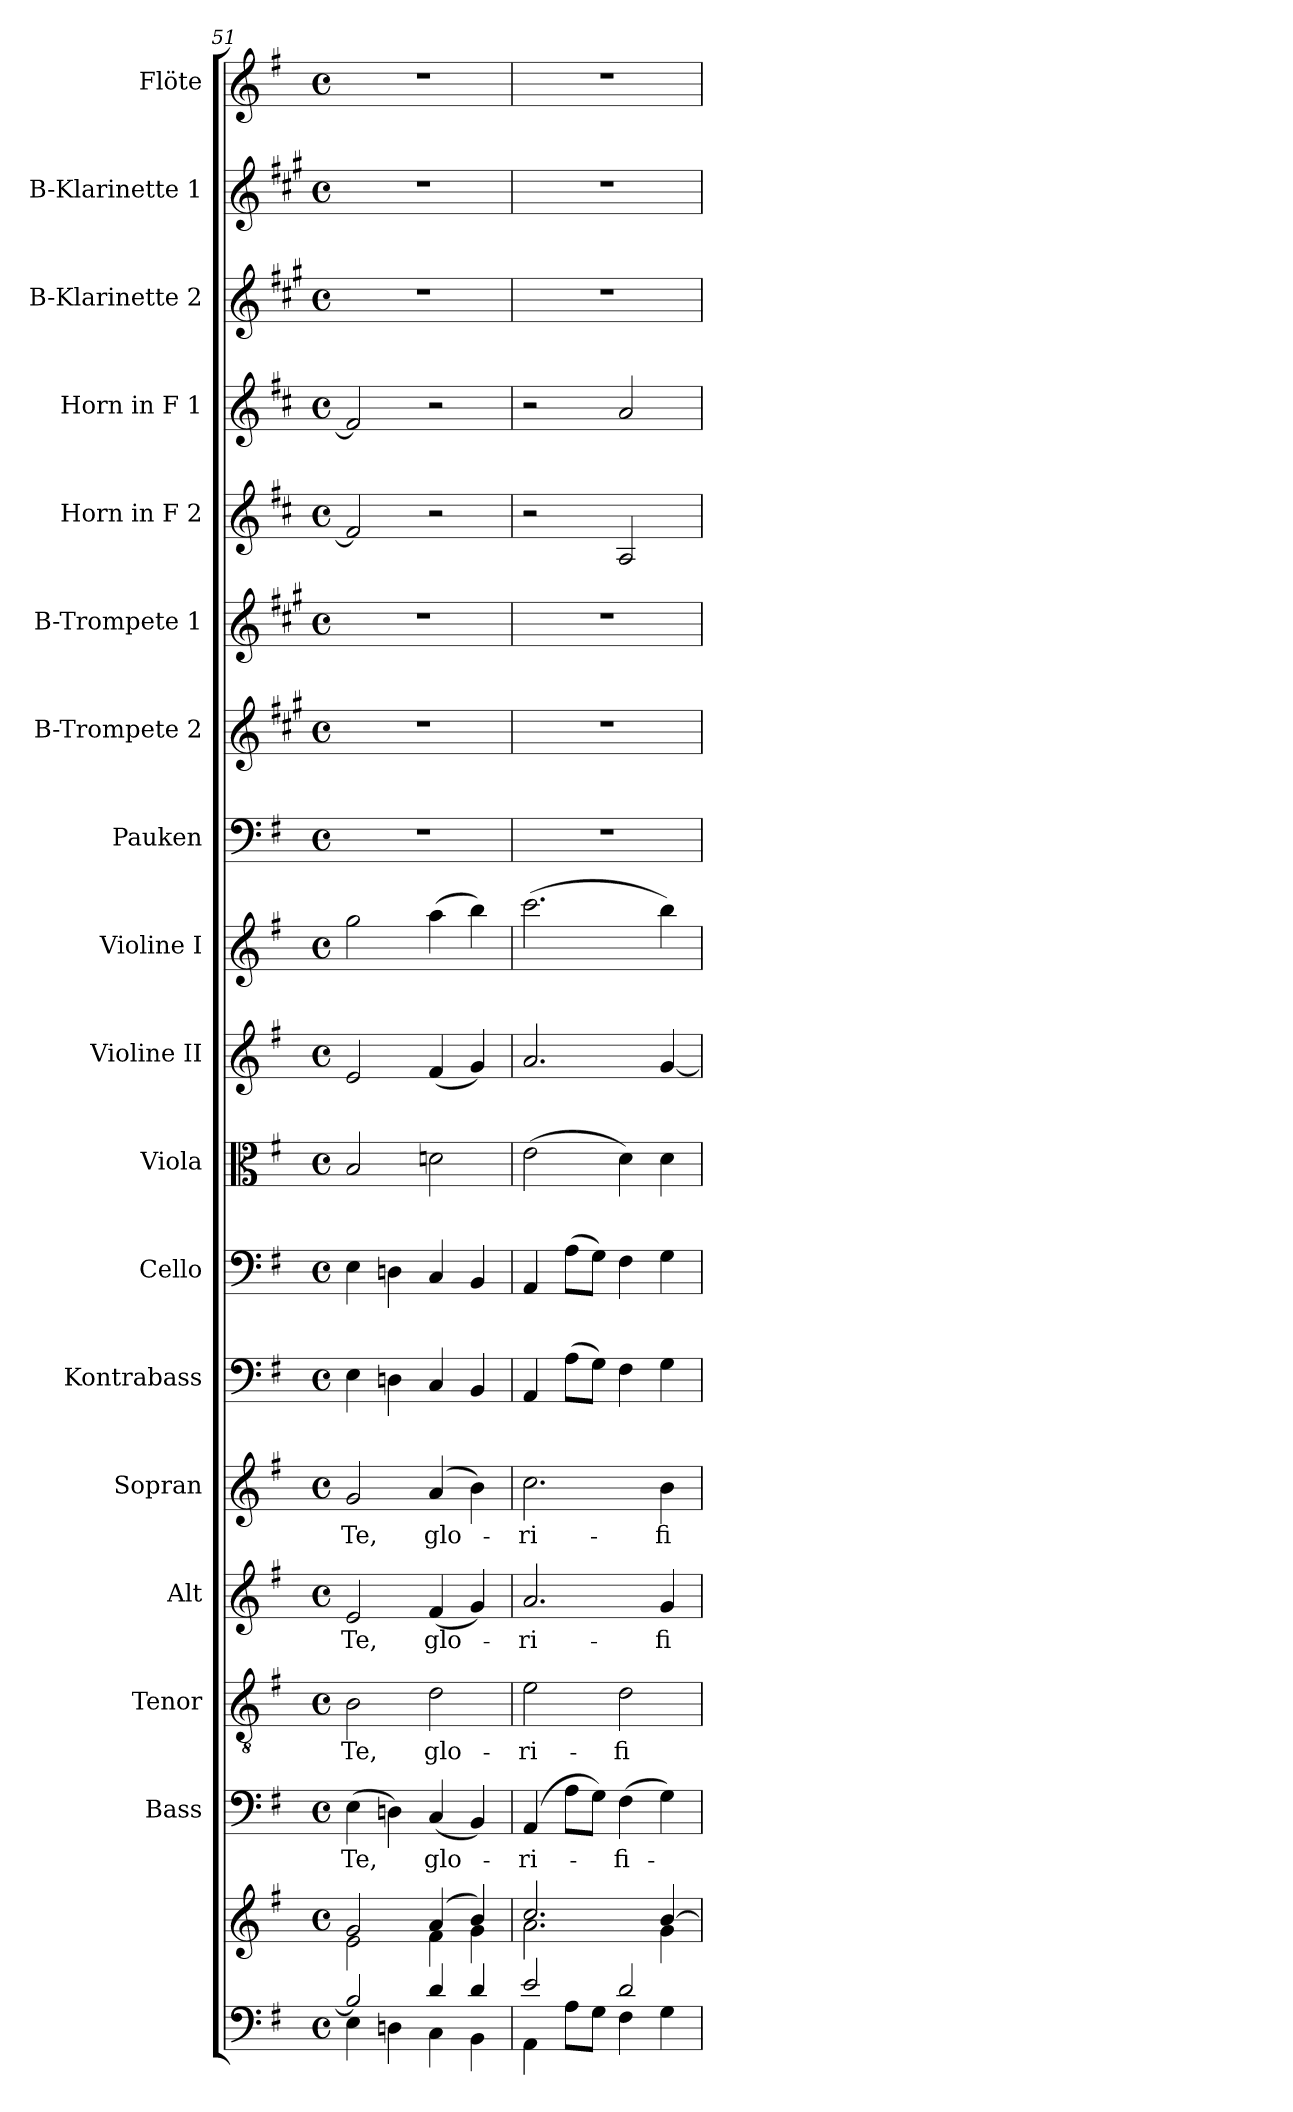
**kern	**kern	**kern	**text	**kern	**text	**kern	**text	**kern	**text	**kern	**kern	**kern	**kern	**kern	**kern	**kern	**kern	**kern	**kern	**kern	**kern	**kern
*part18	*part18	*part17	*part17	*part16	*part16	*part15	*part15	*part14	*part14	*part13	*part12	*part11	*part10	*part9	*part8	*part7	*part6	*part5	*part4	*part3	*part2	*part1
*staff19	*staff18	*staff17	*staff17	*staff16	*staff16	*staff15	*staff15	*staff14	*staff14	*staff13	*staff12	*staff11	*staff10	*staff9	*staff8	*staff7	*staff6	*staff5	*staff4	*staff3	*staff2	*staff1
*	*	*I"Bass	*	*I"Tenor	*	*I"Alt	*	*I"Sopran	*	*I"Kontrabass	*I"Cello	*I"Viola	*I"Violine II	*I"Violine I	*I"Pauken	*I"B-Trompete 2	*I"B-Trompete 1	*I"Horn in F 2	*I"Horn in F 1	*I"B-Klarinette 2	*I"B-Klarinette 1	*I"Flöte
*	*	*I'B.	*	*I'T.	*	*I'A.	*	*I'S.	*	*I'Kb.	*	*I'Vla.	*I'Vl. II	*I'Vl. I	*I'Pk.	*I'Trp. 2	*I'Trp. 1	*	*	*I'Kl. 2	*I'Kl. 1	*I'Fl.
*clefF4	*clefG2	*clefF4	*	*clefGv2	*	*clefG2	*	*clefG2	*	*clefF4	*clefF4	*clefC3	*clefG2	*clefG2	*clefF4	*clefG2	*clefG2	*clefG2	*clefG2	*clefG2	*clefG2	*clefG2
*	*	*	*	*	*	*	*	*	*	*ITrd7c12	*	*	*	*	*	*ITrd1c2	*ITrd1c2	*ITrd4c7	*ITrd4c7	*ITrd1c2	*ITrd1c2	*
*k[f#]	*k[f#]	*k[f#]	*	*k[f#]	*	*k[f#]	*	*k[f#]	*	*k[f#]	*k[f#]	*k[f#]	*k[f#]	*k[f#]	*k[f#]	*k[f#]	*k[f#]	*k[f#]	*k[f#]	*k[f#]	*k[f#]	*k[f#]
*G:	*G:	*G:	*	*G:	*	*G:	*	*G:	*	*G:	*G:	*G:	*G:	*G:	*G:	*G:	*G:	*G:	*G:	*G:	*G:	*G:
*M4/4	*M4/4	*M4/4	*	*M4/4	*	*M4/4	*	*M4/4	*	*M4/4	*M4/4	*M4/4	*M4/4	*M4/4	*M4/4	*M4/4	*M4/4	*M4/4	*M4/4	*M4/4	*M4/4	*M4/4
*met(c)	*met(c)	*met(c)	*	*met(c)	*	*met(c)	*	*met(c)	*	*met(c)	*met(c)	*met(c)	*met(c)	*met(c)	*met(c)	*met(c)	*met(c)	*met(c)	*met(c)	*met(c)	*met(c)	*met(c)
=51	=51	=51	=51	=51	=51	=51	=51	=51	=51	=51	=51	=51	=51	=51	=51	=51	=51	=51	=51	=51	=51	=51
*^	*^	*	*	*	*	*	*	*	*	*	*	*	*	*	*	*	*	*	*	*	*	*
!	!	!	!	!	!LO:LY:b	!	!LO:LY:b	!	!LO:LY:b	!	!LO:LY:b	!	!	!	!	!	!	!	!	!	!	!	!	!
2B/]	4E\	2g/	2e\	(>4E\	Te,	2B\	Te,	2e/	Te,	2g/	Te,	4EE\	4E\	2B/	2e/	2gg\	1r	1r	1r	2B/]	2B/]	1r	1r	1r
.	4Dn\	.	.	4Dn\)	.	.	.	.	.	.	.	4DDn\	4Dn\	.	.	.	.	.	.	.	.	.	.	.
!	!	!	!	!	!LO:LY:b	!	!LO:LY:b	!	!LO:LY:b	!	!LO:LY:b	!	!	!	!	!	!	!	!	!	!	!	!	!
4d/	4C\	(4a/	4f#\	(<4C/	glo-	2d\	glo-	(<4f#/	glo-	(4a/	glo-	4CC/	4C/	2dn\	(<4f#/	(>4aa\	.	.	.	2r	2r	.	.	.
4d/	4BB\	4b/)	4g\	4BB/)	.	.	.	4g/)	.	4b\)	.	4BBB/	4BB/	.	4g/)	4bb\)	.	.	.	.	.	.	.	.
=52	=52	=52	=52	=52	=52	=52	=52	=52	=52	=52	=52	=52	=52	=52	=52	=52	=52	=52	=52	=52	=52	=52	=52	=52
!	!	!	!	!	!LO:LY:b	!	!LO:LY:b	!	!LO:LY:b	!	!LO:LY:b	!	!	!	!	!	!	!	!	!	!	!	!	!
2e/	4AA\	2.cc/	2.a\	(4AA/	-ri-	2e\	-ri-	2.a/	-ri-	2.cc\	-ri-	4AAA/	4AA/	(>2e\	2.a/	(>2.ccc\	1r	1r	1r	2r	2r	1r	1r	1r
.	8A\L	.	.	8A\L	.	.	.	.	.	.	.	(>8AA\L	(>8A\L	.	.	.	.	.	.	.	.	.	.	.
.	8G\J	.	.	8G\J)	.	.	.	.	.	.	.	8GG\J)	8G\J)	.	.	.	.	.	.	.	.	.	.	.
!	!	!	!	!	!LO:LY:b	!	!LO:LY:b	!	!	!	!	!	!	!	!	!	!	!	!	!	!	!	!	!
2d/	4F#\	.	.	(>4F#\	-fi-	2d\	-fi-	.	.	.	.	4FF#\	4F#\	4d\)	.	.	.	.	.	2D/	2d/	.	.	.
!	!	!	!	!	!	!	!	!	!LO:LY:b	!	!LO:LY:b	!	!	!	!	!	!	!	!	!	!	!	!	!
.	4G\	[>4b/	4g\	4G\)	.	.	.	4g/	-fi-	4b\	-fi-	4GG\	4G\	4d\	[4g/	4bb\)	.	.	.	.	.	.	.	.
*v	*v	*	*	*	*	*	*	*	*	*	*	*	*	*	*	*	*	*	*	*	*	*	*	*
*	*v	*v	*	*	*	*	*	*	*	*	*	*	*	*	*	*	*	*	*	*	*	*	*
=	=	=	=	=	=	=	=	=	=	=	=	=	=	=	=	=	=	=	=	=	=	=
*-	*-	*-	*-	*-	*-	*-	*-	*-	*-	*-	*-	*-	*-	*-	*-	*-	*-	*-	*-	*-	*-	*-
